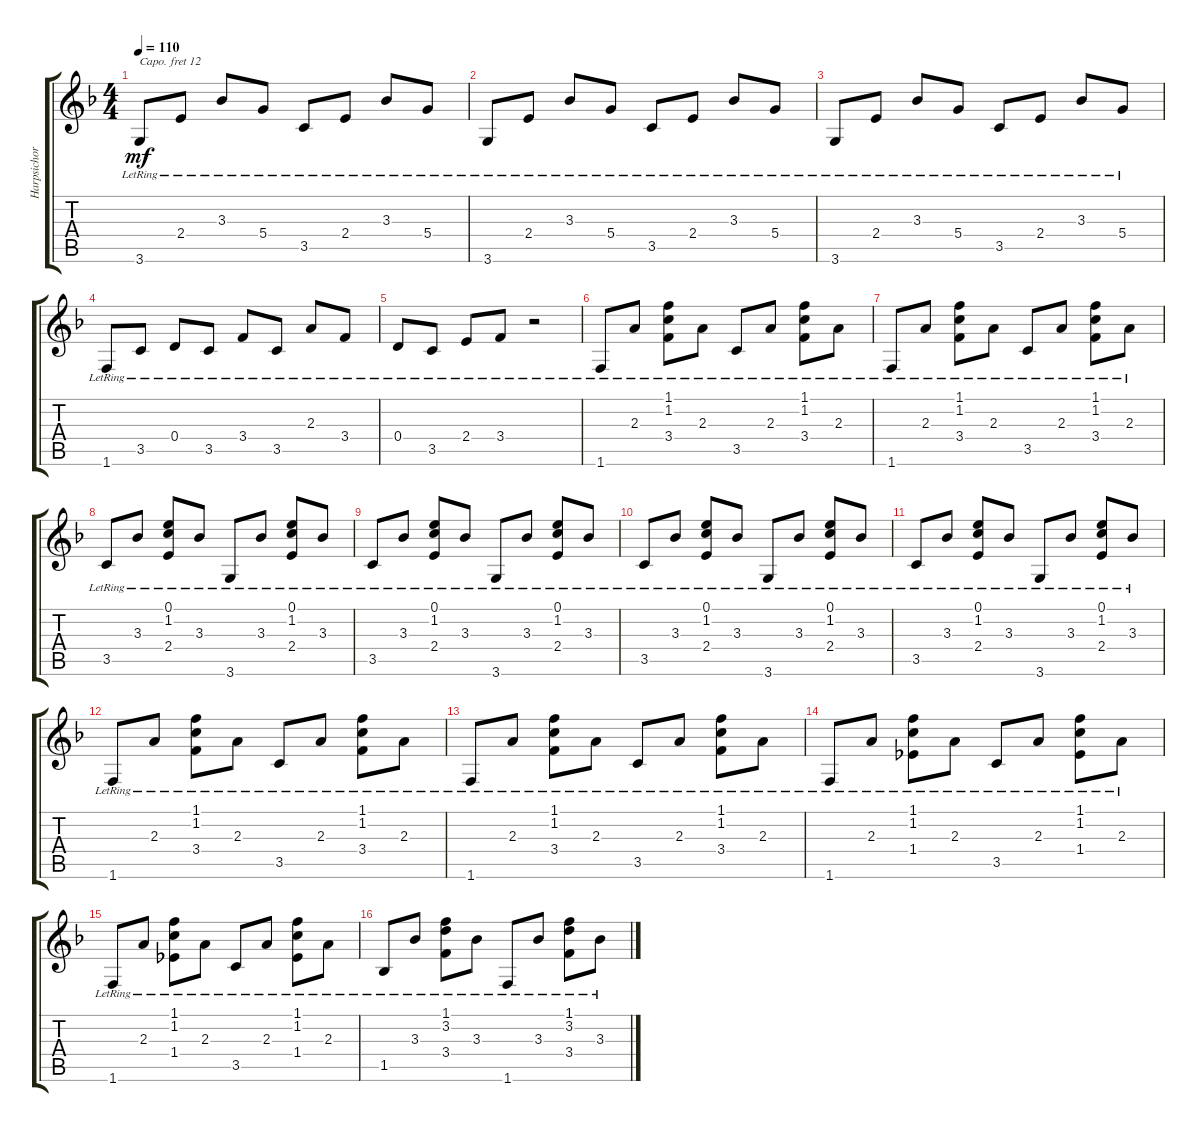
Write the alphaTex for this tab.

\track ("Harpsichord" "Harpsichor") {instrument harpsichord}
\staff {score tabs}
\capo 12
\tuning (E4 B3 G3 D3 A2 E2) {hide}
\ts (4 4)
\tempo 110
\clef g2
\ks f
3.6{lr}.8{dy mf} 2.4{lr}.8 3.3{lr}.8 5.4{lr}.8 3.5{lr}.8 2.4{lr}.8 3.3{lr}.8 5.4{lr}.8 |
3.6{lr}.8 2.4{lr}.8 3.3{lr}.8 5.4{lr}.8 3.5{lr}.8 2.4{lr}.8 3.3{lr}.8 5.4{lr}.8 |
3.6{lr}.8 2.4{lr}.8 3.3{lr}.8 5.4{lr}.8 3.5{lr}.8 2.4{lr}.8 3.3{lr}.8 5.4{lr}.8 |
1.6{lr}.8 3.5{lr}.8 0.4{lr}.8 3.5{lr}.8 3.4{lr}.8 3.5{lr}.8 2.3{lr}.8 3.4{lr}.8 |
0.4{lr}.8 3.5{lr}.8 2.4{lr}.8 3.4{lr}.8 r.2 |
1.6{lr}.8 2.3{lr}.8 (1.1{lr} 1.2{lr} 3.4{lr}).8 2.3{lr}.8 3.5{lr}.8 2.3{lr}.8 (1.1{lr} 1.2{lr} 3.4{lr}).8 2.3{lr}.8 |
1.6{lr}.8 2.3{lr}.8 (1.1{lr} 1.2{lr} 3.4{lr}).8 2.3{lr}.8 3.5{lr}.8 2.3{lr}.8 (1.1{lr} 1.2{lr} 3.4{lr}).8 2.3{lr}.8 |
3.5{lr}.8 3.3{lr}.8 (0.1{lr} 1.2{lr} 2.4{lr}).8 3.3{lr}.8 3.6{lr}.8 3.3{lr}.8 (0.1{lr} 1.2{lr} 2.4{lr}).8 3.3{lr}.8 |
3.5{lr}.8 3.3{lr}.8 (0.1{lr} 1.2{lr} 2.4{lr}).8 3.3{lr}.8 3.6{lr}.8 3.3{lr}.8 (0.1{lr} 1.2{lr} 2.4{lr}).8 3.3{lr}.8 |
3.5{lr}.8 3.3{lr}.8 (0.1{lr} 1.2{lr} 2.4{lr}).8 3.3{lr}.8 3.6{lr}.8 3.3{lr}.8 (0.1{lr} 1.2{lr} 2.4{lr}).8 3.3{lr}.8 |
3.5{lr}.8 3.3{lr}.8 (0.1{lr} 1.2{lr} 2.4{lr}).8 3.3{lr}.8 3.6{lr}.8 3.3{lr}.8 (0.1{lr} 1.2{lr} 2.4{lr}).8 3.3{lr}.8 |
1.6{lr}.8 2.3{lr}.8 (1.1{lr} 1.2{lr} 3.4{lr}).8 2.3{lr}.8 3.5{lr}.8 2.3{lr}.8 (1.1{lr} 1.2{lr} 3.4{lr}).8 2.3{lr}.8 |
1.6{lr}.8 2.3{lr}.8 (1.1{lr} 1.2{lr} 3.4{lr}).8 2.3{lr}.8 3.5{lr}.8 2.3{lr}.8 (1.1{lr} 1.2{lr} 3.4{lr}).8 2.3{lr}.8 |
1.6{lr}.8 2.3{lr}.8 (1.1{lr} 1.2{lr} 1.4{lr}).8 2.3{lr}.8 3.5{lr}.8 2.3{lr}.8 (1.1{lr} 1.2{lr} 1.4{lr}).8 2.3{lr}.8 |
1.6{lr}.8 2.3{lr}.8 (1.1{lr} 1.2{lr} 1.4{lr}).8 2.3{lr}.8 3.5{lr}.8 2.3{lr}.8 (1.1{lr} 1.2{lr} 1.4{lr}).8 2.3{lr}.8 |
1.5{lr}.8 3.3{lr}.8 (1.1{lr} 3.2{lr} 3.4{lr}).8 3.3{lr}.8 1.6{lr}.8 3.3{lr}.8 (1.1{lr} 3.2{lr} 3.4{lr}).8 3.3{lr}.8
